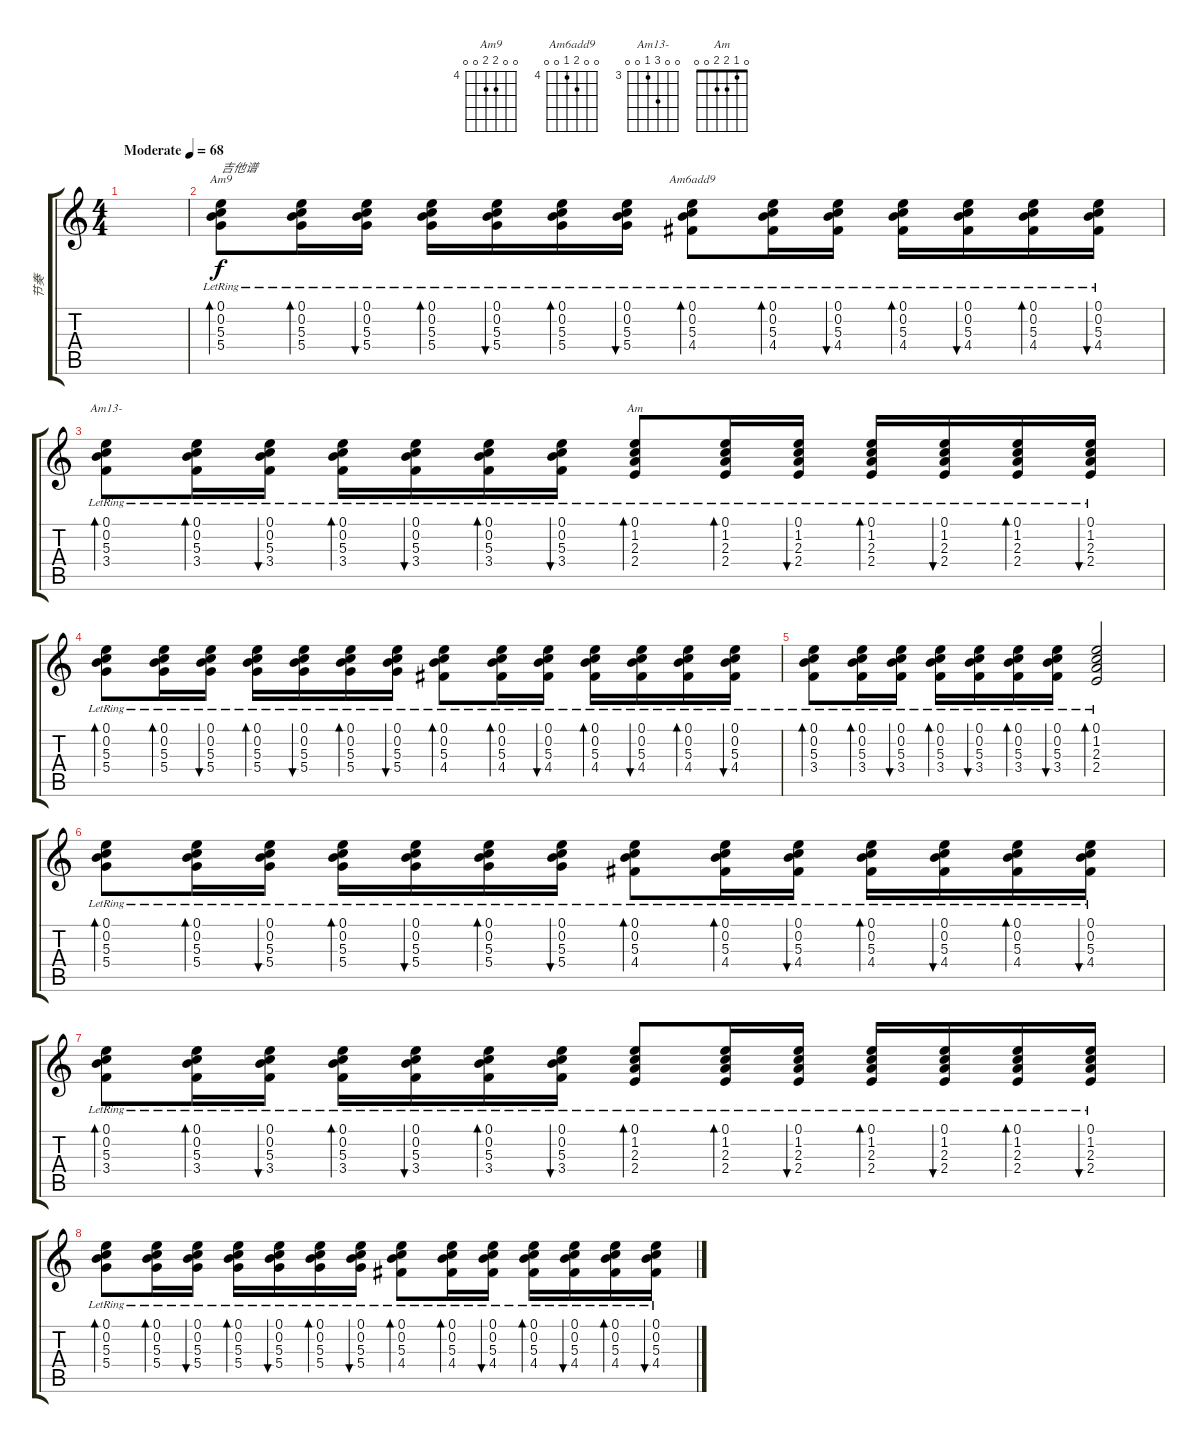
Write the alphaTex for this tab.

\track ("节奏" "节奏") {instrument acousticguitarsteel}
\staff {score tabs}
\tuning (E4 B3 G3 D3 A2 E2) {hide}
\chord ("Am9" 0 0 5 5 0 0) {firstfret 4}
\chord ("Am6add9" 0 0 5 4 0 0) {firstfret 4}
\chord ("Am13-" 0 0 5 3 0 0) {firstfret 3}
\chord ("Am" 0 1 2 2 0 0)
\ts (4 4)
\tempo (68 "Moderate")
\clef g2
\ks c
|
(0.1{lr} 0.2{lr} 5.3{lr} 5.4{lr}).8{bd 30 ch "Am9" txt "吉他谱"} (0.1{lr} 0.2{lr} 5.3{lr} 5.4{lr}).16{bd 30} (0.1{lr} 0.2{lr} 5.3{lr} 5.4{lr}).16{bu 30} (0.1{lr} 0.2{lr} 5.3{lr} 5.4{lr}).16{bd 30} (0.1{lr} 0.2{lr} 5.3{lr} 5.4{lr}).16{bu 30} (0.1{lr} 0.2{lr} 5.3{lr} 5.4{lr}).16{bd 30} (0.1{lr} 0.2{lr} 5.3{lr} 5.4{lr}).16{bu 30} (0.1{lr} 0.2{lr} 5.3{lr} 4.4{lr}).8{bd 30 ch "Am6add9"} (0.1{lr} 0.2{lr} 5.3{lr} 4.4{lr}).16{bd 30} (0.1{lr} 0.2{lr} 5.3{lr} 4.4{lr}).16{bu 30} (0.1{lr} 0.2{lr} 5.3{lr} 4.4{lr}).16{bd 30} (0.1{lr} 0.2{lr} 5.3{lr} 4.4{lr}).16{bu 30} (0.1{lr} 0.2{lr} 5.3{lr} 4.4{lr}).16{bd 30} (0.1{lr} 0.2{lr} 5.3{lr} 4.4{lr}).16{bu 60} |
(0.1{lr} 0.2{lr} 5.3{lr} 3.4{lr}).8{bd 30 ch "Am13-"} (0.1{lr} 0.2{lr} 5.3{lr} 3.4{lr}).16{bd 30} (0.1{lr} 0.2{lr} 5.3{lr} 3.4{lr}).16{bu 30} (0.1{lr} 0.2{lr} 5.3{lr} 3.4{lr}).16{bd 30} (0.1{lr} 0.2{lr} 5.3{lr} 3.4{lr}).16{bu 30} (0.1{lr} 0.2{lr} 5.3{lr} 3.4{lr}).16{bd 30} (0.1{lr} 0.2{lr} 5.3{lr} 3.4{lr}).16{bu 60} (0.1{lr} 1.2{lr} 2.3{lr} 2.4{lr}).8{bd 30 ch "Am"} (0.1{lr} 1.2{lr} 2.3{lr} 2.4{lr}).16{bd 30} (0.1{lr} 1.2{lr} 2.3{lr} 2.4{lr}).16{bu 30} (0.1{lr} 1.2{lr} 2.3{lr} 2.4{lr}).16{bd 30} (0.1{lr} 1.2{lr} 2.3{lr} 2.4{lr}).16{bu 30} (0.1{lr} 1.2{lr} 2.3{lr} 2.4{lr}).16{bd 30} (0.1{lr} 1.2{lr} 2.3{lr} 2.4{lr}).16{bu 60} |
(0.1{lr} 0.2{lr} 5.3{lr} 5.4{lr}).8{bd 30} (0.1{lr} 0.2{lr} 5.3{lr} 5.4{lr}).16{bd 30} (0.1{lr} 0.2{lr} 5.3{lr} 5.4{lr}).16{bu 30} (0.1{lr} 0.2{lr} 5.3{lr} 5.4{lr}).16{bd 30} (0.1{lr} 0.2{lr} 5.3{lr} 5.4{lr}).16{bu 30} (0.1{lr} 0.2{lr} 5.3{lr} 5.4{lr}).16{bd 30} (0.1{lr} 0.2{lr} 5.3{lr} 5.4{lr}).16{bu 30} (0.1{lr} 0.2{lr} 5.3{lr} 4.4{lr}).8{bd 30} (0.1{lr} 0.2{lr} 5.3{lr} 4.4{lr}).16{bd 30} (0.1{lr} 0.2{lr} 5.3{lr} 4.4{lr}).16{bu 30} (0.1{lr} 0.2{lr} 5.3{lr} 4.4{lr}).16{bd 30} (0.1{lr} 0.2{lr} 5.3{lr} 4.4{lr}).16{bu 30} (0.1{lr} 0.2{lr} 5.3{lr} 4.4{lr}).16{bd 30} (0.1{lr} 0.2{lr} 5.3{lr} 4.4{lr}).16{bu 60} |
(0.1{lr} 0.2{lr} 5.3{lr} 3.4{lr}).8{bd 30} (0.1{lr} 0.2{lr} 5.3{lr} 3.4{lr}).16{bd 30} (0.1{lr} 0.2{lr} 5.3{lr} 3.4{lr}).16{bu 30} (0.1{lr} 0.2{lr} 5.3{lr} 3.4{lr}).16{bd 30} (0.1{lr} 0.2{lr} 5.3{lr} 3.4{lr}).16{bu 30} (0.1{lr} 0.2{lr} 5.3{lr} 3.4{lr}).16{bd 30} (0.1{lr} 0.2{lr} 5.3{lr} 3.4{lr}).16{bu 60} (0.1{lr} 1.2{lr} 2.3{lr} 2.4{lr}).2{bd 120} |
(0.1{lr} 0.2{lr} 5.3{lr} 5.4{lr}).8{bd 30} (0.1{lr} 0.2{lr} 5.3{lr} 5.4{lr}).16{bd 30} (0.1{lr} 0.2{lr} 5.3{lr} 5.4{lr}).16{bu 30} (0.1{lr} 0.2{lr} 5.3{lr} 5.4{lr}).16{bd 30} (0.1{lr} 0.2{lr} 5.3{lr} 5.4{lr}).16{bu 30} (0.1{lr} 0.2{lr} 5.3{lr} 5.4{lr}).16{bd 30} (0.1{lr} 0.2{lr} 5.3{lr} 5.4{lr}).16{bu 30} (0.1{lr} 0.2{lr} 5.3{lr} 4.4{lr}).8{bd 30} (0.1{lr} 0.2{lr} 5.3{lr} 4.4{lr}).16{bd 30} (0.1{lr} 0.2{lr} 5.3{lr} 4.4{lr}).16{bu 30} (0.1{lr} 0.2{lr} 5.3{lr} 4.4{lr}).16{bd 30} (0.1{lr} 0.2{lr} 5.3{lr} 4.4{lr}).16{bu 30} (0.1{lr} 0.2{lr} 5.3{lr} 4.4{lr}).16{bd 30} (0.1{lr} 0.2{lr} 5.3{lr} 4.4{lr}).16{bu 60} |
(0.1{lr} 0.2{lr} 5.3{lr} 3.4{lr}).8{bd 30} (0.1{lr} 0.2{lr} 5.3{lr} 3.4{lr}).16{bd 30} (0.1{lr} 0.2{lr} 5.3{lr} 3.4{lr}).16{bu 30} (0.1{lr} 0.2{lr} 5.3{lr} 3.4{lr}).16{bd 30} (0.1{lr} 0.2{lr} 5.3{lr} 3.4{lr}).16{bu 30} (0.1{lr} 0.2{lr} 5.3{lr} 3.4{lr}).16{bd 30} (0.1{lr} 0.2{lr} 5.3{lr} 3.4{lr}).16{bu 60} (0.1{lr} 1.2{lr} 2.3{lr} 2.4{lr}).8{bd 30} (0.1{lr} 1.2{lr} 2.3{lr} 2.4{lr}).16{bd 30} (0.1{lr} 1.2{lr} 2.3{lr} 2.4{lr}).16{bu 30} (0.1{lr} 1.2{lr} 2.3{lr} 2.4{lr}).16{bd 30} (0.1{lr} 1.2{lr} 2.3{lr} 2.4{lr}).16{bu 30} (0.1{lr} 1.2{lr} 2.3{lr} 2.4{lr}).16{bd 30} (0.1{lr} 1.2{lr} 2.3{lr} 2.4{lr}).16{bu 60} |
(0.1{lr} 0.2{lr} 5.3{lr} 5.4{lr}).8{bd 30} (0.1{lr} 0.2{lr} 5.3{lr} 5.4{lr}).16{bd 30} (0.1{lr} 0.2{lr} 5.3{lr} 5.4{lr}).16{bu 30} (0.1{lr} 0.2{lr} 5.3{lr} 5.4{lr}).16{bd 30} (0.1{lr} 0.2{lr} 5.3{lr} 5.4{lr}).16{bu 30} (0.1{lr} 0.2{lr} 5.3{lr} 5.4{lr}).16{bd 30} (0.1{lr} 0.2{lr} 5.3{lr} 5.4{lr}).16{bu 30} (0.1{lr} 0.2{lr} 5.3{lr} 4.4{lr}).8{bd 30} (0.1{lr} 0.2{lr} 5.3{lr} 4.4{lr}).16{bd 30} (0.1{lr} 0.2{lr} 5.3{lr} 4.4{lr}).16{bu 30} (0.1{lr} 0.2{lr} 5.3{lr} 4.4{lr}).16{bd 30} (0.1{lr} 0.2{lr} 5.3{lr} 4.4{lr}).16{bu 30} (0.1{lr} 0.2{lr} 5.3{lr} 4.4{lr}).16{bd 30} (0.1{lr} 0.2{lr} 5.3{lr} 4.4{lr}).16{bu 60}
